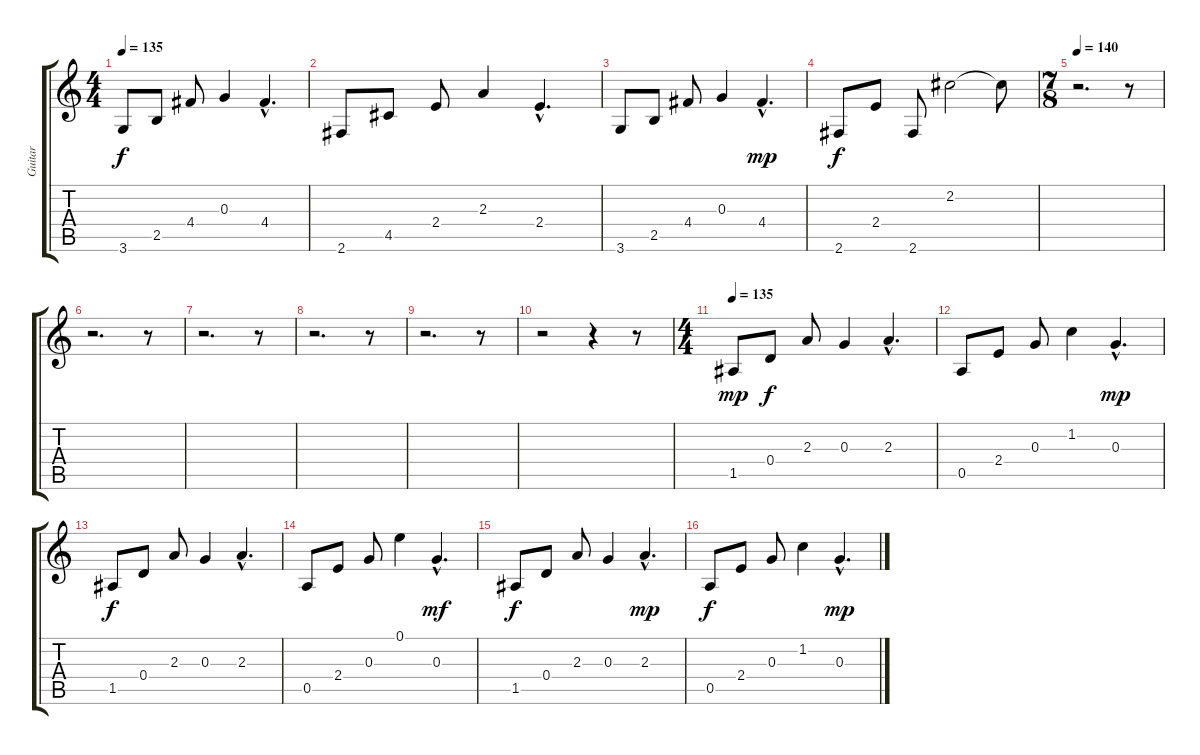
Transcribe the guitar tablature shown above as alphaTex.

\track ("Guitar" "Guitar") {instrument electricguitarclean}
\staff {score tabs}
\tuning (E4 B3 G3 D3 A2 E2) {hide}
\ts (4 4)
\tempo 135
\clef g2
\ks c
3.6.8{dy f} 2.5.8 4.4.8 0.3.4 4.4{hac}.4{d} |
2.6.8 4.5.8 2.4.8 2.3.4 2.4{hac}.4{d} |
3.6.8 2.5.8 4.4.8 0.3.4 4.4{hac}.4{d dy mp} |
2.6.8{dy f} 2.4.8 2.6.8 2.2.2 2.2{t}.8 |
\ts (7 8)
\tempo 140
r.2{d} r.8 |
r.2{d} r.8 |
r.2{d} r.8 |
r.2{d} r.8 |
r.2{d} r.8 |
r.2 r.4 r.8 |
\ts (4 4)
\tempo 135
1.5.8{dy mp} 0.4.8{dy f} 2.3.8 0.3.4 2.3{hac}.4{d} |
0.5.8 2.4.8 0.3.8 1.2.4 0.3{hac}.4{d dy mp} |
1.5.8{dy f} 0.4.8 2.3.8 0.3.4 2.3{hac}.4{d} |
0.5.8 2.4.8 0.3.8 0.1.4 0.3{hac}.4{d dy mf} |
1.5.8{dy f} 0.4.8 2.3.8 0.3.4 2.3{hac}.4{d dy mp} |
0.5.8{dy f} 2.4.8 0.3.8 1.2.4 0.3{hac}.4{d dy mp}
